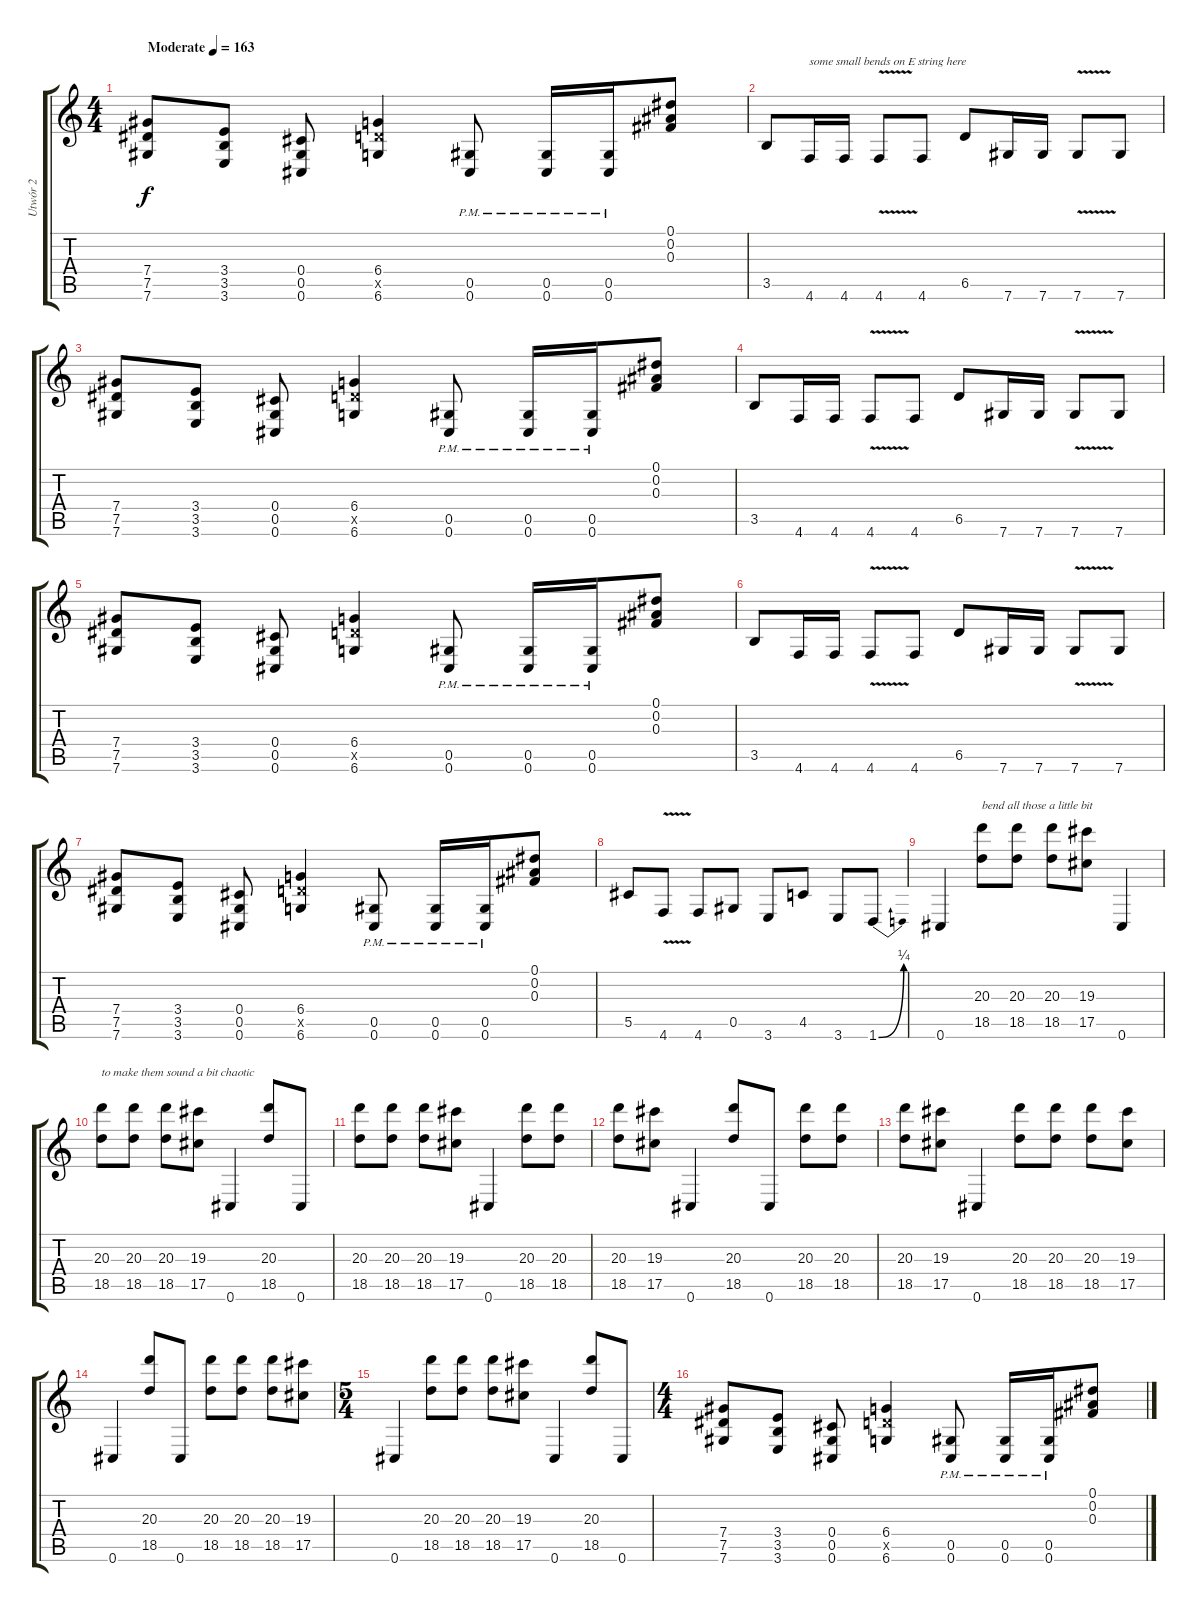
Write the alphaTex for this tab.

\track ("Utwór 2" "Utwór 2") {instrument distortionguitar}
\staff {score tabs}
\tuning (Eb4 Bb3 Gb3 Db3 Ab2 Db2) {hide}
\ts (4 4)
\tempo (163 "Moderate")
\clef g2
\ks c
(7.4 7.5 7.6).8{dy f instrument distortionguitar} (3.4 3.5 3.6).8 (0.4 0.5 0.6).8 (6.4 6.5{x} 6.6).4 (0.5{pm} 0.6{pm}).8 (0.5{pm} 0.6{pm}).16 (0.5{pm} 0.6{pm}).16 (0.1 0.2 0.3).8 |
3.5.8 4.6.16{txt "some small bends on E string here"} 4.6.16 4.6{v}.8 4.6.8 6.5.8 7.6.16 7.6.16 7.6{v}.8 7.6.8 |
(7.4 7.5 7.6).8 (3.4 3.5 3.6).8 (0.4 0.5 0.6).8 (6.4 6.5{x} 6.6).4 (0.5{pm} 0.6{pm}).8 (0.5{pm} 0.6{pm}).16 (0.5{pm} 0.6{pm}).16 (0.1 0.2 0.3).8 |
3.5.8 4.6.16 4.6.16 4.6{v}.8 4.6.8 6.5.8 7.6.16 7.6.16 7.6{v}.8 7.6.8 |
(7.4 7.5 7.6).8 (3.4 3.5 3.6).8 (0.4 0.5 0.6).8 (6.4 6.5{x} 6.6).4 (0.5{pm} 0.6{pm}).8 (0.5{pm} 0.6{pm}).16 (0.5{pm} 0.6{pm}).16 (0.1 0.2 0.3).8 |
3.5.8 4.6.16 4.6.16 4.6{v}.8 4.6.8 6.5.8 7.6.16 7.6.16 7.6{v}.8 7.6.8 |
(7.4 7.5 7.6).8 (3.4 3.5 3.6).8 (0.4 0.5 0.6).8 (6.4 6.5{x} 6.6).4 (0.5{pm} 0.6{pm}).8 (0.5{pm} 0.6{pm}).16 (0.5{pm} 0.6{pm}).16 (0.1 0.2 0.3).8 |
5.5.8 4.6{v}.8 4.6.8 0.5.8 3.6.8 4.5.8 3.6.8 1.6{be (bend 0 0 60 1)}.8 |
0.6.4 (20.3 18.5).8{txt "bend all those a little bit"} (20.3 18.5).8 (20.3 18.5).8 (19.3 17.5).8 0.6.4 |
(20.3 18.5).8{txt "to make them sound a bit chaotic"} (20.3 18.5).8 (20.3 18.5).8 (19.3 17.5).8 0.6.4 (20.3 18.5).8 0.6.8 |
(20.3 18.5).8 (20.3 18.5).8 (20.3 18.5).8 (19.3 17.5).8 0.6.4 (20.3 18.5).8 (20.3 18.5).8 |
(20.3 18.5).8 (19.3 17.5).8 0.6.4 (20.3 18.5).8 0.6.8 (20.3 18.5).8 (20.3 18.5).8 |
(20.3 18.5).8 (19.3 17.5).8 0.6.4 (20.3 18.5).8 (20.3 18.5).8 (20.3 18.5).8 (19.3 17.5).8 |
0.6.4 (20.3 18.5).8 0.6.8 (20.3 18.5).8 (20.3 18.5).8 (20.3 18.5).8 (19.3 17.5).8 |
\ts (5 4)
0.6.4 (20.3 18.5).8 (20.3 18.5).8 (20.3 18.5).8 (19.3 17.5).8 0.6.4 (20.3 18.5).8 0.6.8 |
\ts (4 4)
(7.4 7.5 7.6).8 (3.4 3.5 3.6).8 (0.4 0.5 0.6).8 (6.4 6.5{x} 6.6).4 (0.5{pm} 0.6{pm}).8 (0.5{pm} 0.6{pm}).16 (0.5{pm} 0.6{pm}).16 (0.1 0.2 0.3).8
